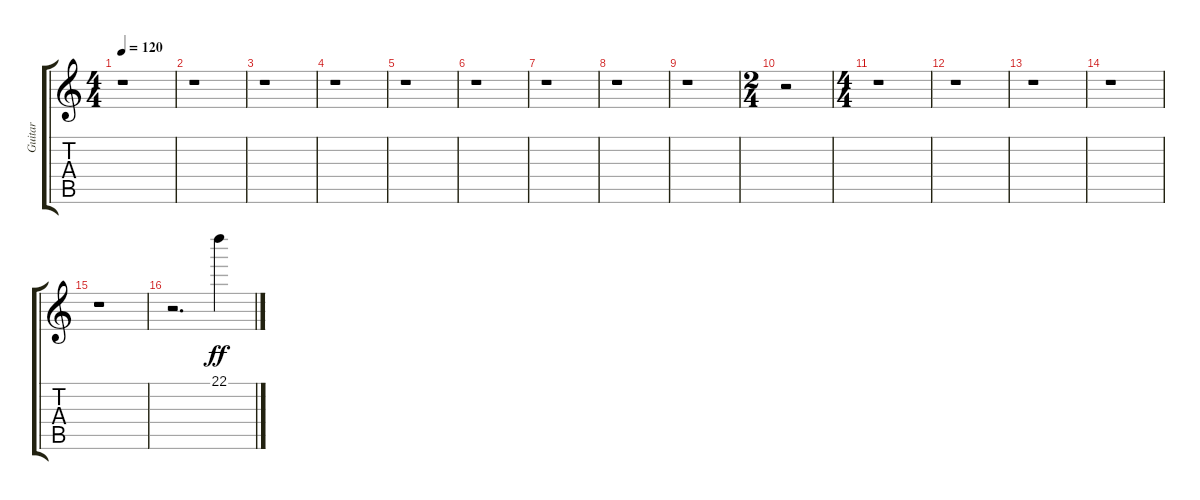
\track ("Guitar" "Guitar") {instrument electricguitarjazz}
\staff {score tabs}
\tuning (E4 B3 G3 D3 A2 E2) {hide}
\ts (4 4)
\tempo 120
\clef g2
\ks c
r.1{dy f} |
r.1 |
r.1 |
r.1 |
r.1 |
r.1 |
r.1 |
r.1 |
r.1 |
\ts (2 4)
r.2 |
\ts (4 4)
r.1 |
r.1 |
r.1 |
r.1 |
r.1 |
r.2{d} 22.1.4{dy ff}
